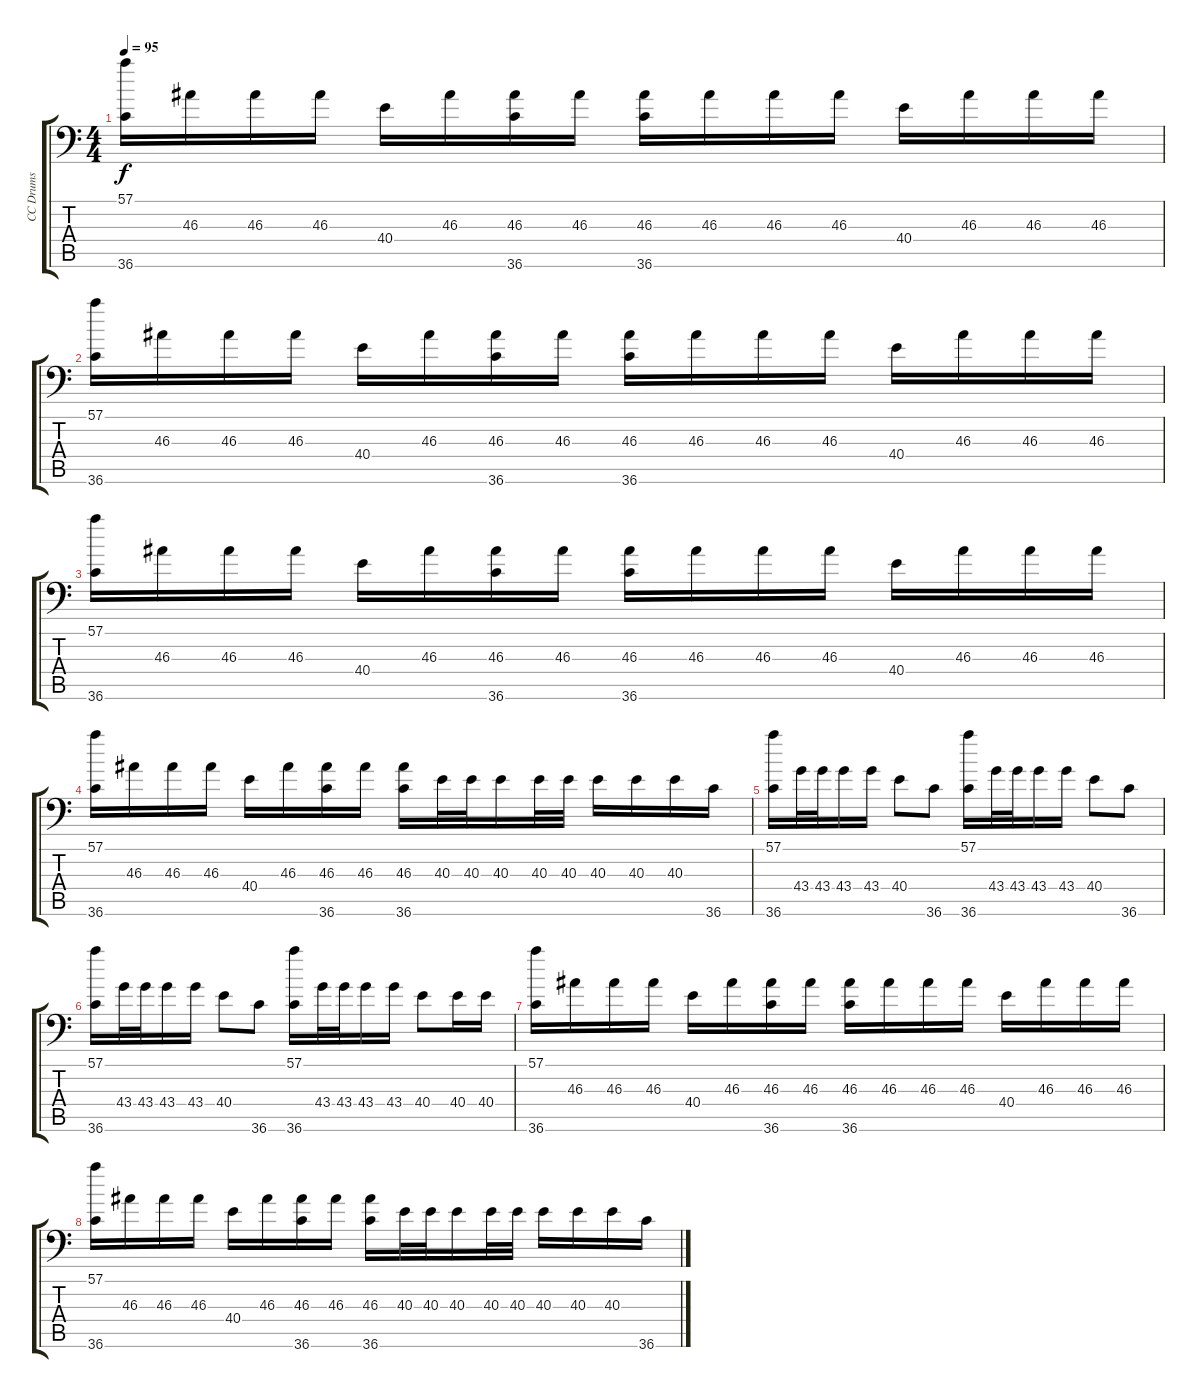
\track ("CC Drums" "CC Drums") {instrument acousticgrandpiano}
\staff {score tabs}
\tuning (C-1 C-1 C-1 C-1 C-1 C-1) {hide}
\ts (4 4)
\tempo 95
\clef f4
\ks c
(57.1 36.6).16{dy f} 46.3.16 46.3.16 46.3.16 40.4.16 46.3.16 (46.3 36.6).16 46.3.16 (46.3 36.6).16 46.3.16 46.3.16 46.3.16 40.4.16 46.3.16 46.3.16 46.3.16 |
(57.1 36.6).16 46.3.16 46.3.16 46.3.16 40.4.16 46.3.16 (46.3 36.6).16 46.3.16 (46.3 36.6).16 46.3.16 46.3.16 46.3.16 40.4.16 46.3.16 46.3.16 46.3.16 |
(57.1 36.6).16 46.3.16 46.3.16 46.3.16 40.4.16 46.3.16 (46.3 36.6).16 46.3.16 (46.3 36.6).16 46.3.16 46.3.16 46.3.16 40.4.16 46.3.16 46.3.16 46.3.16 |
(57.1 36.6).16 46.3.16 46.3.16 46.3.16 40.4.16 46.3.16 (46.3 36.6).16 46.3.16 (46.3 36.6).16 40.3.32 40.3.32 40.3.16 40.3.32 40.3.32 40.3.16 40.3.16 40.3.16 36.6.16 |
(57.1 36.6).16 43.4.32 43.4.32 43.4.16 43.4.16 40.4.8 36.6.8 (57.1 36.6).16 43.4.32 43.4.32 43.4.16 43.4.16 40.4.8 36.6.8 |
(57.1 36.6).16 43.4.32 43.4.32 43.4.16 43.4.16 40.4.8 36.6.8 (57.1 36.6).16 43.4.32 43.4.32 43.4.16 43.4.16 40.4.8 40.4.16 40.4.16 |
(57.1 36.6).16 46.3.16 46.3.16 46.3.16 40.4.16 46.3.16 (46.3 36.6).16 46.3.16 (46.3 36.6).16 46.3.16 46.3.16 46.3.16 40.4.16 46.3.16 46.3.16 46.3.16 |
(57.1 36.6).16 46.3.16 46.3.16 46.3.16 40.4.16 46.3.16 (46.3 36.6).16 46.3.16 (46.3 36.6).16 40.3.32 40.3.32 40.3.16 40.3.32 40.3.32 40.3.16 40.3.16 40.3.16 36.6.16
